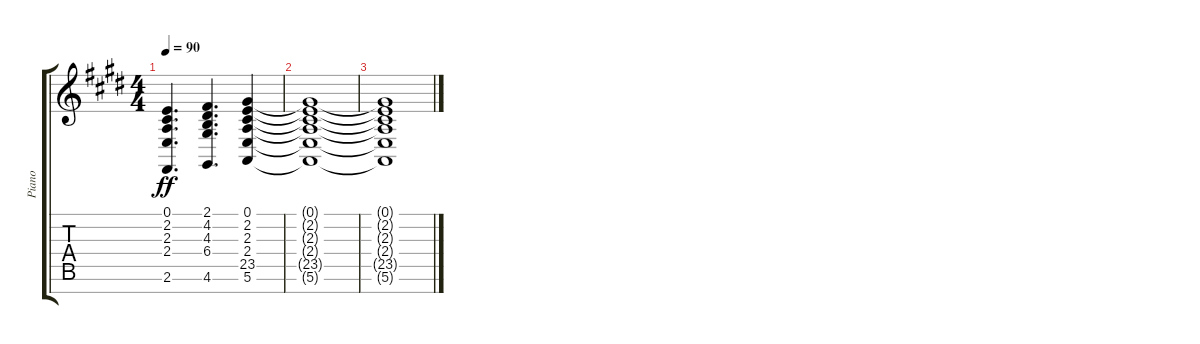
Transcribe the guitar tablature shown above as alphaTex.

\track ("Piano" "Piano") {instrument acousticgrandpiano}
\staff {score tabs}
\tuning (E4 B3 G3 D3 A2 E2 B1) {hide}
\ts (4 4)
\tempo 90
\clef g2
\ks e
(0.1 2.2 2.3 2.4 2.6).4{d dy ff} (2.1 4.2 4.3 6.4 4.6).4{d} (0.1 2.2 2.3 2.4 23.5 5.6).4 |
(0.1{t} 2.2{t} 2.3{t} 2.4{t} 23.5{t} 5.6{t}).1 |
(0.1{t} 2.2{t} 2.3{t} 2.4{t} 23.5{t} 5.6{t}).1
